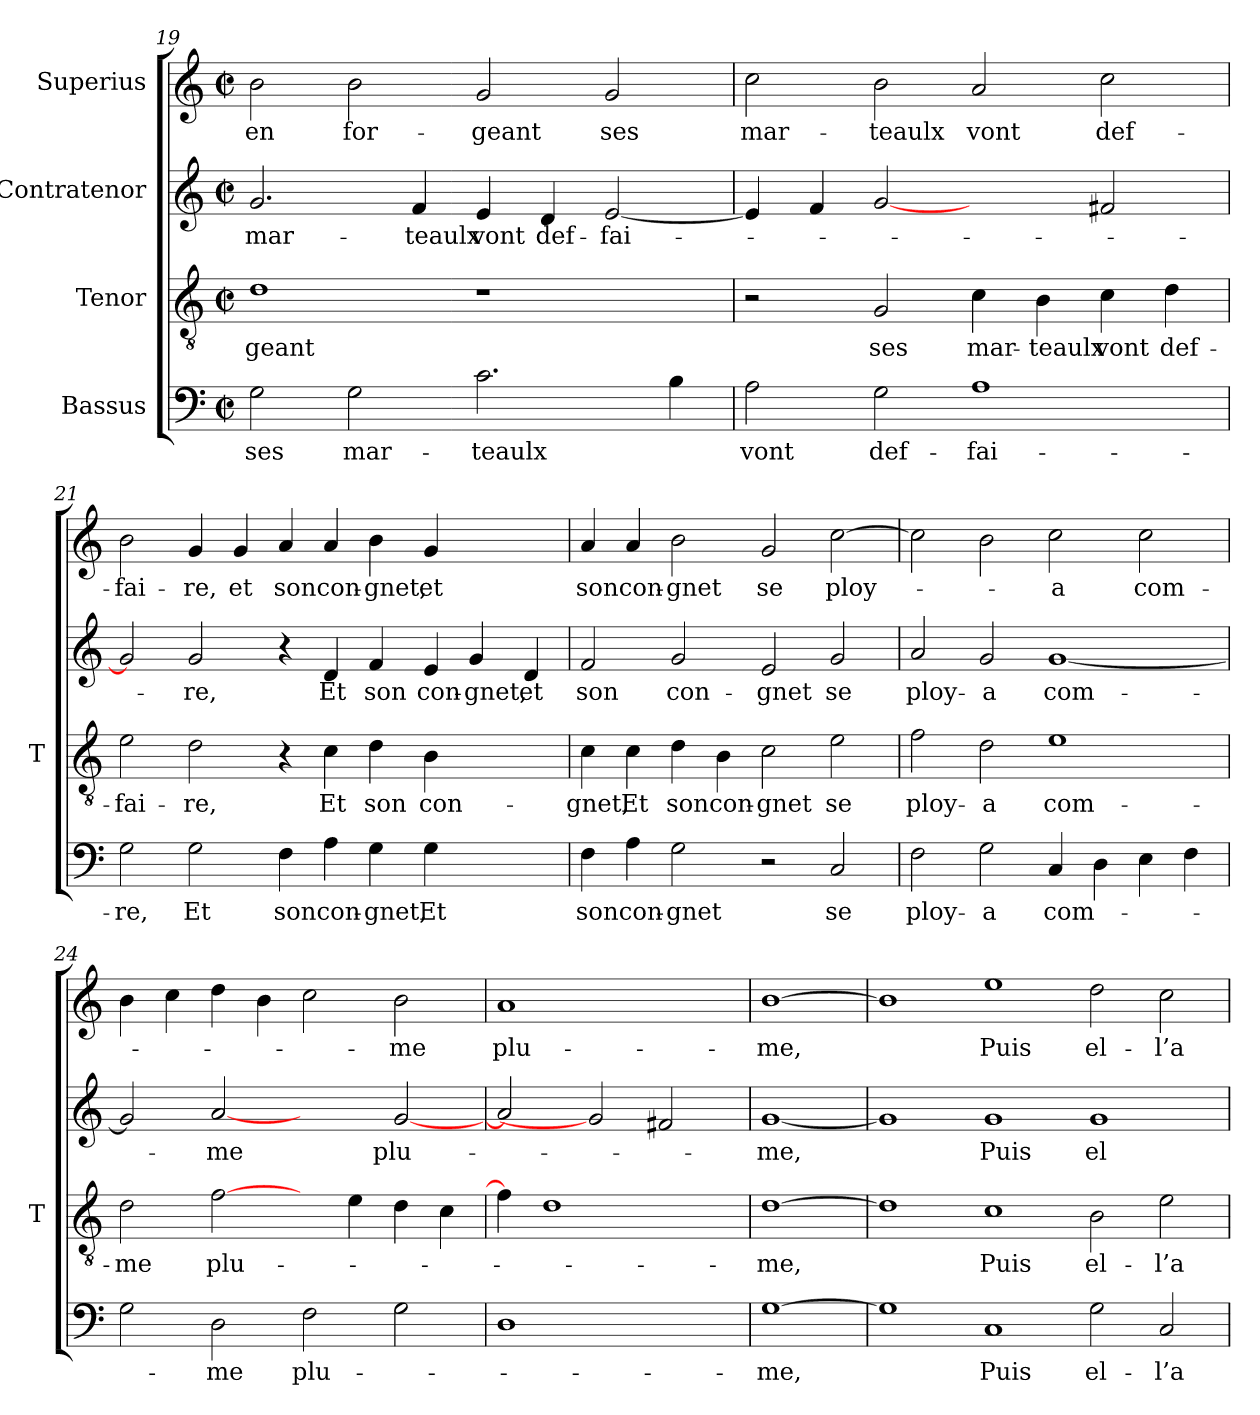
**kern	**text	**kern	**text	**kern	**text	**kern	**text
*part4	*part4	*part3	*part3	*part2	*part2	*part1	*part1
*staff4	*staff4	*staff3	*staff3	*staff2	*staff2	*staff1	*staff1
*I"Bassus	*	*I"Tenor	*	*I"Contratenor	*	*I"Superius	*
*	*	*I'T	*	*	*	*	*
*clefF4	*	*clefGv2	*	*clefG2	*	*clefG2	*
*k[]	*	*k[]	*	*k[]	*	*k[]	*
*C:	*	*C:	*	*C:	*	*C:	*
*M2/2	*	*M2/2	*	*M2/2	*	*M2/2	*
*met(c|)	*	*met(c|)	*	*met(c|)	*	*met(c|)	*
=19	=19	=19	=19	=19	=19	=19	=19
2G	-ses	1d	-geant	2.g	mar-	2b	-en
2G	mar-	.	.	.	.	2b	for-
.	.	.	.	4f	-teaulx	.	.
2.c	-teaulx	1r	.	4e	-vont	2g	-geant
.	.	.	.	4d	def-	.	.
.	.	.	.	[2e	fai-	2g	-ses
4B	.	.	.	.	.	.	.
=20	=20	=20	=20	=20	=20	=20	=20
2A	-vont	2r	.	4e]	.	2cc	mar-
.	.	.	.	4f	.	.	.
2G	def-	2G	-ses	[2g	.	2b	-teaulx
1A	fai-	4c	mar-	2ryy	.	2a	-vont
.	.	4B	-teaulx	.	.	.	.
.	.	4c	-vont	2f#X	.	2cc	def-
.	.	4d	def-	.	.	.	.
=21	=21	=21	=21	=21	=21	=21	=21
2G	-re,	2e	fai-	2g]	.	2b	fai-
2G	-Et	2d	-re,	2g	-re,	4g	-re,
.	.	.	.	.	.	4g	-et
4F	-son	4r	.	4r	.	4a	-son
4A	con-	4c	-Et	4d	-Et	4a	con-
4G	-gnet,	4d	-son	4f	-son	4b	-gnet,
4G	-Et	4B	con-	4e	con-	4g	-et
2ryy	.	2ryy	.	4g	-gnet,	2ryy	.
.	.	.	.	4d	-et	.	.
!!LO:PB:g=z
=22	=22	=22	=22	=22	=22	=22	=22
4F	-son	4c	-gnet,	2f	-son	4a	-son
4A	con-	4c	-Et	.	.	4a	con-
2G	-gnet	4d	-son	2g	con-	2b	-gnet
.	.	4B	con-	.	.	.	.
2r	.	2c	-gnet	2e	-gnet	2g	-se
2C	-se	2e	-se	2g	-se	[2cc	ploy-
=23	=23	=23	=23	=23	=23	=23	=23
2F	ploy-	2f	ploy-	2a	ploy-	2cc]	.
2G	-a	2d	-a	2g	-a	2b	.
4C	com-	1e	com-	[1g	com-	2cc	-a
4D	.	.	.	.	.	.	.
4E	.	.	.	.	.	2cc	com-
4F	.	.	.	.	.	.	.
=24	=24	=24	=24	=24	=24	=24	=24
2G	.	2d	-me	2g]	.	4b	.
.	.	.	.	.	.	4cc	.
2D	-me	[2f	plu-	[2a	-me	4dd	.
.	.	.	.	.	.	4b	.
2F	plu-	4ryy	.	2ryy	.	2cc	.
.	.	4e	.	.	.	.	.
2G	.	4d	.	[2g	plu-	2b	-me
.	.	4c	.	.	.	.	.
=25	=25	=25	=25	=25	=25	=25	=25
1D	.	4f]	.	2a]	.	1a	plu-
.	.	1d	.	.	.	.	.
.	.	.	.	2g]	.	.	.
2ryy	.	.	.	2f#X	.	2ryy	.
.	.	4ryy	.	.	.	.	.
=26	=26	=26	=26	=26	=26	=26	=26
[1G	-me,	[1d	-me,	[1g	-me,	[1b	-me,
!!LO:LB:g=z
=27	=27	=27	=27	=27	=27	=27	=27
1G]	.	1d]	.	1g]	.	1b]	.
1C	-Puis	1c	-Puis	1g	-Puis	1ee	-Puis
2G	el-	2B	el-	1g	el-	2dd	el-
2C	-l’a	2e	-l’a	.	.	2cc	-l’a
=	=	=	=	=	=	=	=
*-	*-	*-	*-	*-	*-	*-	*-
